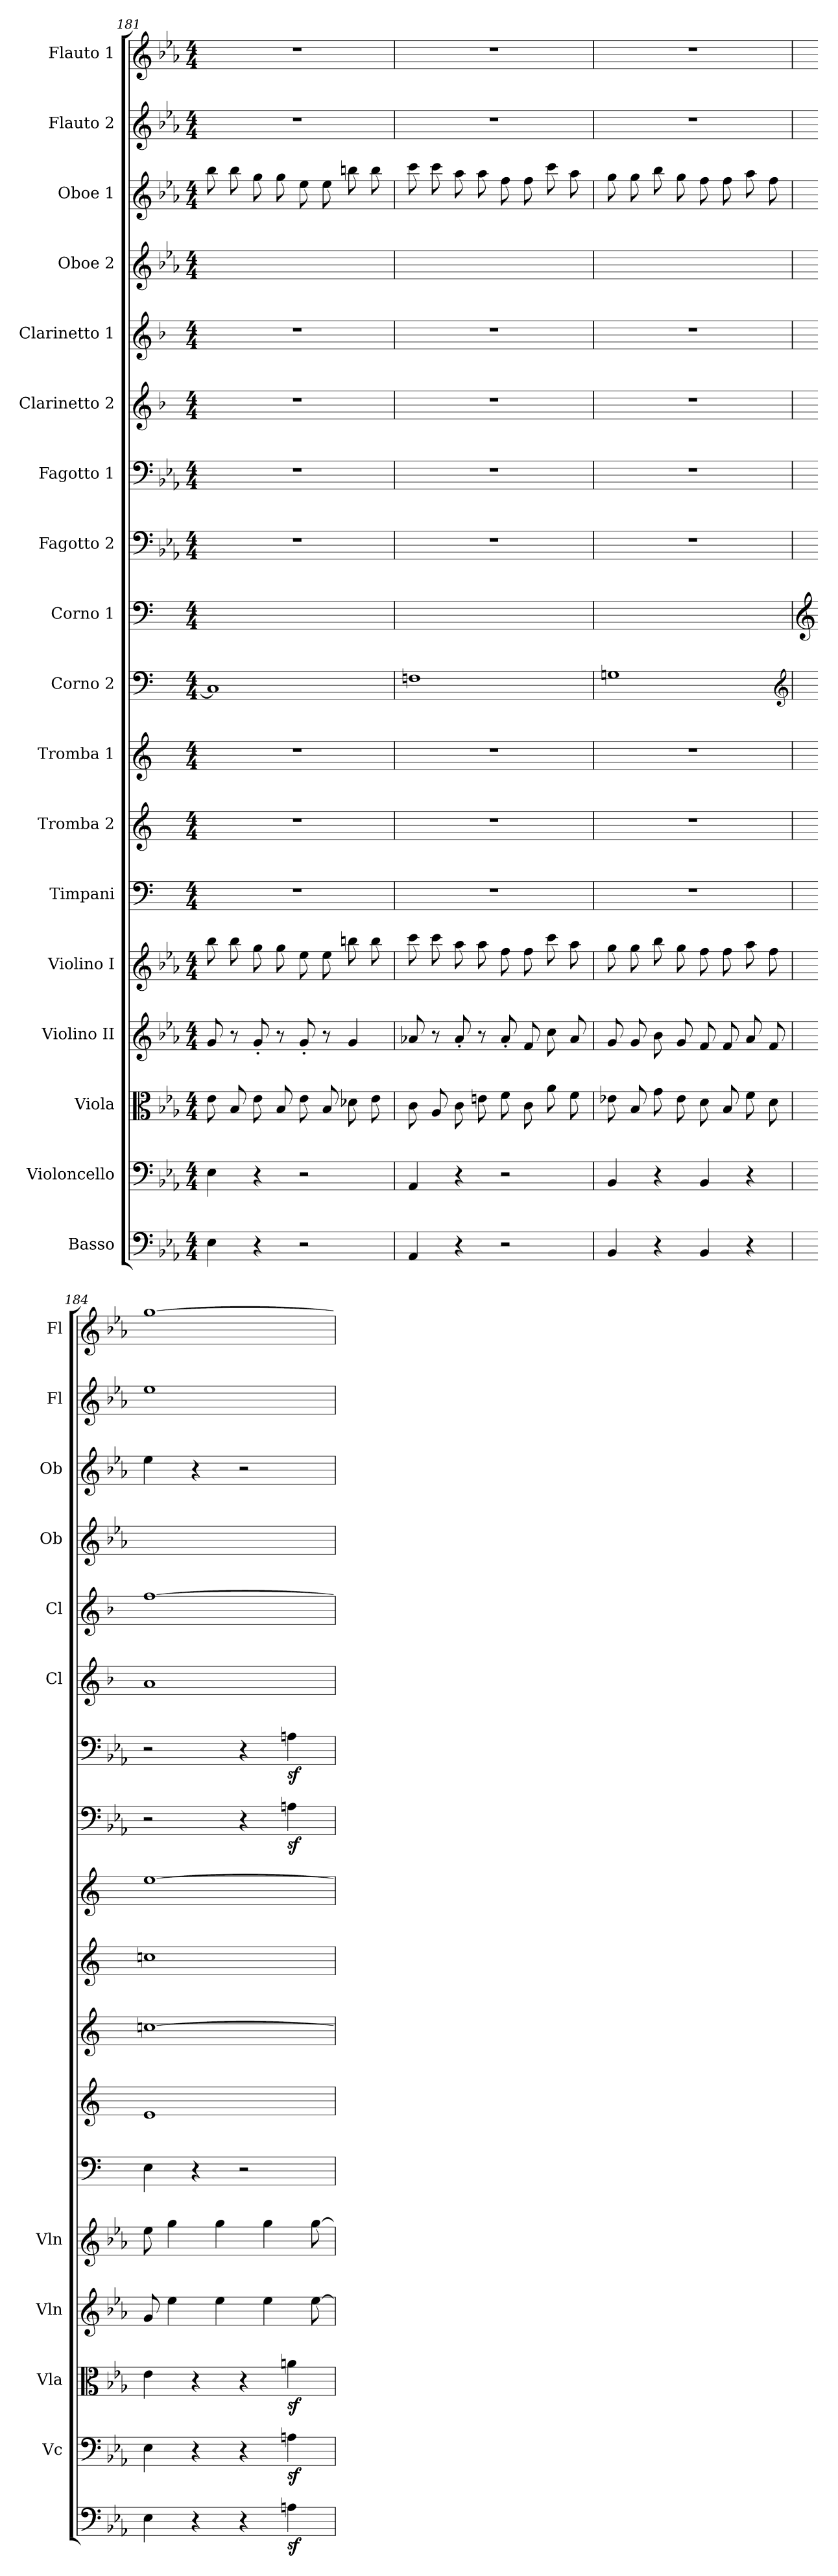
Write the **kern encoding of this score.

**kern	**dynam	**kern	**dynam	**kern	**dynam	**kern	**kern	**kern	**kern	**kern	**kern	**kern	**kern	**dynam	**kern	**dynam	**kern	**kern	**kern	**kern	**kern	**kern
*part18	*part18	*part17	*part17	*part16	*part16	*part15	*part14	*part13	*part12	*part11	*part10	*part9	*part8	*part8	*part7	*part7	*part6	*part5	*part4	*part3	*part2	*part1
*staff18	*staff18	*staff17	*staff17	*staff16	*staff16	*staff15	*staff14	*staff13	*staff12	*staff11	*staff10	*staff9	*staff8	*staff8	*staff7	*staff7	*staff6	*staff5	*staff4	*staff3	*staff2	*staff1
*I"Basso	*	*I"Violoncello	*	*I"Viola	*	*I"Violino II	*I"Violino I	*I"Timpani	*I"Tromba 2	*I"Tromba 1	*I"Corno 2	*I"Corno 1	*I"Fagotto 2	*	*I"Fagotto 1	*	*I"Clarinetto 2	*I"Clarinetto 1	*I"Oboe 2	*I"Oboe 1	*I"Flauto 2	*I"Flauto 1
*	*	*I'Vc	*	*I'Vla	*	*I'Vln	*I'Vln	*	*	*	*	*	*	*	*	*	*I'Cl	*I'Cl	*I'Ob	*I'Ob	*I'Fl	*I'Fl
*clefF4	*	*clefF4	*	*clefC3	*	*clefG2	*clefG2	*clefF4	*clefG2	*clefG2	*clefF4	*clefF4	*clefF4	*	*clefF4	*	*clefG2	*clefG2	*clefG2	*clefG2	*clefG2	*clefG2
*ITrd7c12	*	*	*	*	*	*	*	*	*ITrd-2c-3	*ITrd-2c-3	*ITrd5c9	*ITrd5c9	*	*	*	*	*ITrd1c2	*ITrd1c2	*	*	*	*
*k[b-e-a-]	*	*k[b-e-a-]	*	*k[b-e-a-]	*	*k[b-e-a-]	*k[b-e-a-]	*	*	*	*	*	*k[b-e-a-]	*	*k[b-e-a-]	*	*k[b-e-a-]	*k[b-e-a-]	*k[b-e-a-]	*k[b-e-a-]	*k[b-e-a-]	*k[b-e-a-]
*M4/4	*	*M4/4	*	*M4/4	*	*M4/4	*M4/4	*M4/4	*M4/4	*M4/4	*M4/4	*M4/4	*M4/4	*	*M4/4	*	*M4/4	*M4/4	*M4/4	*M4/4	*M4/4	*M4/4
=181	=181	=181	=181	=181	=181	=181	=181	=181	=181	=181	=181	=181	=181	=181	=181	=181	=181	=181	=181	=181	=181	=181
4EE-	.	4E-	.	8e-	.	8g	8bb-	1r	1r	1r	1EE-]	1ryy	1r	.	1r	.	1r	1r	1ryy	8bb-	1r	1r
.	.	.	.	8B-	.	8r	8bb-	.	.	.	.	.	.	.	.	.	.	.	.	8bb-	.	.
4r	.	4r	.	8e-	.	8g'	8gg	.	.	.	.	.	.	.	.	.	.	.	.	8gg	.	.
.	.	.	.	8B-	.	8r	8gg	.	.	.	.	.	.	.	.	.	.	.	.	8gg	.	.
2r	.	2r	.	8e-	.	8g'	8ee-	.	.	.	.	.	.	.	.	.	.	.	.	8ee-	.	.
.	.	.	.	8B-	.	8r	8ee-	.	.	.	.	.	.	.	.	.	.	.	.	8ee-	.	.
.	.	.	.	8d-X	.	4g	8bbn	.	.	.	.	.	.	.	.	.	.	.	.	8bbn	.	.
.	.	.	.	8e-	.	.	8bb	.	.	.	.	.	.	.	.	.	.	.	.	8bb	.	.
=182	=182	=182	=182	=182	=182	=182	=182	=182	=182	=182	=182	=182	=182	=182	=182	=182	=182	=182	=182	=182	=182	=182
4AAA-	.	4AA-	.	8c	.	8a-X	8ccc	1r	1r	1r	1AA-X	1ryy	1r	.	1r	.	1r	1r	1ryy	8ccc	1r	1r
.	.	.	.	8A-	.	8r	8ccc	.	.	.	.	.	.	.	.	.	.	.	.	8ccc	.	.
4r	.	4r	.	8c	.	8a-'	8aa-	.	.	.	.	.	.	.	.	.	.	.	.	8aa-	.	.
.	.	.	.	8en	.	8r	8aa-	.	.	.	.	.	.	.	.	.	.	.	.	8aa-	.	.
2r	.	2r	.	8f	.	8a-'	8ff	.	.	.	.	.	.	.	.	.	.	.	.	8ff	.	.
.	.	.	.	8c	.	8f	8ff	.	.	.	.	.	.	.	.	.	.	.	.	8ff	.	.
.	.	.	.	8a-	.	8cc	8ccc	.	.	.	.	.	.	.	.	.	.	.	.	8ccc	.	.
.	.	.	.	8f	.	8a-	8aa-	.	.	.	.	.	.	.	.	.	.	.	.	8aa-	.	.
=183	=183	=183	=183	=183	=183	=183	=183	=183	=183	=183	=183	=183	=183	=183	=183	=183	=183	=183	=183	=183	=183	=183
4BBB-	.	4BB-	.	8e-X	.	8g	8gg	1r	1r	1r	1BB-X	1ryy	1r	.	1r	.	1r	1r	1ryy	8gg	1r	1r
.	.	.	.	8B-	.	8g	8gg	.	.	.	.	.	.	.	.	.	.	.	.	8gg	.	.
4r	.	4r	.	8g	.	8b-	8bb-	.	.	.	.	.	.	.	.	.	.	.	.	8bb-	.	.
.	.	.	.	8e-	.	8g	8gg	.	.	.	.	.	.	.	.	.	.	.	.	8gg	.	.
4BBB-	.	4BB-	.	8d	.	8f	8ff	.	.	.	.	.	.	.	.	.	.	.	.	8ff	.	.
.	.	.	.	8B-	.	8f	8ff	.	.	.	.	.	.	.	.	.	.	.	.	8ff	.	.
4r	.	4r	.	8f	.	8a-	8aa-	.	.	.	.	.	.	.	.	.	.	.	.	8aa-	.	.
.	.	.	.	8d	.	8f	8ff	.	.	.	.	.	.	.	.	.	.	.	.	8ff	.	.
*	*	*	*	*	*	*	*	*	*	*	*clefG2	*	*	*	*	*	*	*	*	*	*	*
=184	=184	=184	=184	=184	=184	=184	=184	=184	=184	=184	=184	=184	=184	=184	=184	=184	=184	=184	=184	=184	=184	=184
*	*	*	*	*	*	*	*	*	*	*	*	*clefG2	*	*	*	*	*	*	*	*	*	*
4EE-	.	4E-	.	4e-	.	8g	8ee-	4E	1g	[1ee-X	1e-X	[1g	2r	.	2r	.	1g	[1ee-	1ryy	4ee-	1ee-	[1gg
.	.	.	.	.	.	4ee-	4gg	.	.	.	.	.	.	.	.	.	.	.	.	.	.	.
4r	.	4r	.	4r	.	.	.	4r	.	.	.	.	.	.	.	.	.	.	.	4r	.	.
.	.	.	.	.	.	4ee-	4gg	.	.	.	.	.	.	.	.	.	.	.	.	.	.	.
4r	.	4r	.	4r	.	.	.	2r	.	.	.	.	4r	.	4r	.	.	.	.	2r	.	.
.	.	.	.	.	.	4ee-	4gg	.	.	.	.	.	.	.	.	.	.	.	.	.	.	.
4AAn	sf	4An	sf	4an	sf	.	.	.	.	.	.	.	4An	sf	4An	sf	.	.	.	.	.	.
.	.	.	.	.	.	[8ee-	[8gg	.	.	.	.	.	.	.	.	.	.	.	.	.	.	.
=	=	=	=	=	=	=	=	=	=	=	=	=	=	=	=	=	=	=	=	=	=	=
*-	*-	*-	*-	*-	*-	*-	*-	*-	*-	*-	*-	*-	*-	*-	*-	*-	*-	*-	*-	*-	*-	*-
